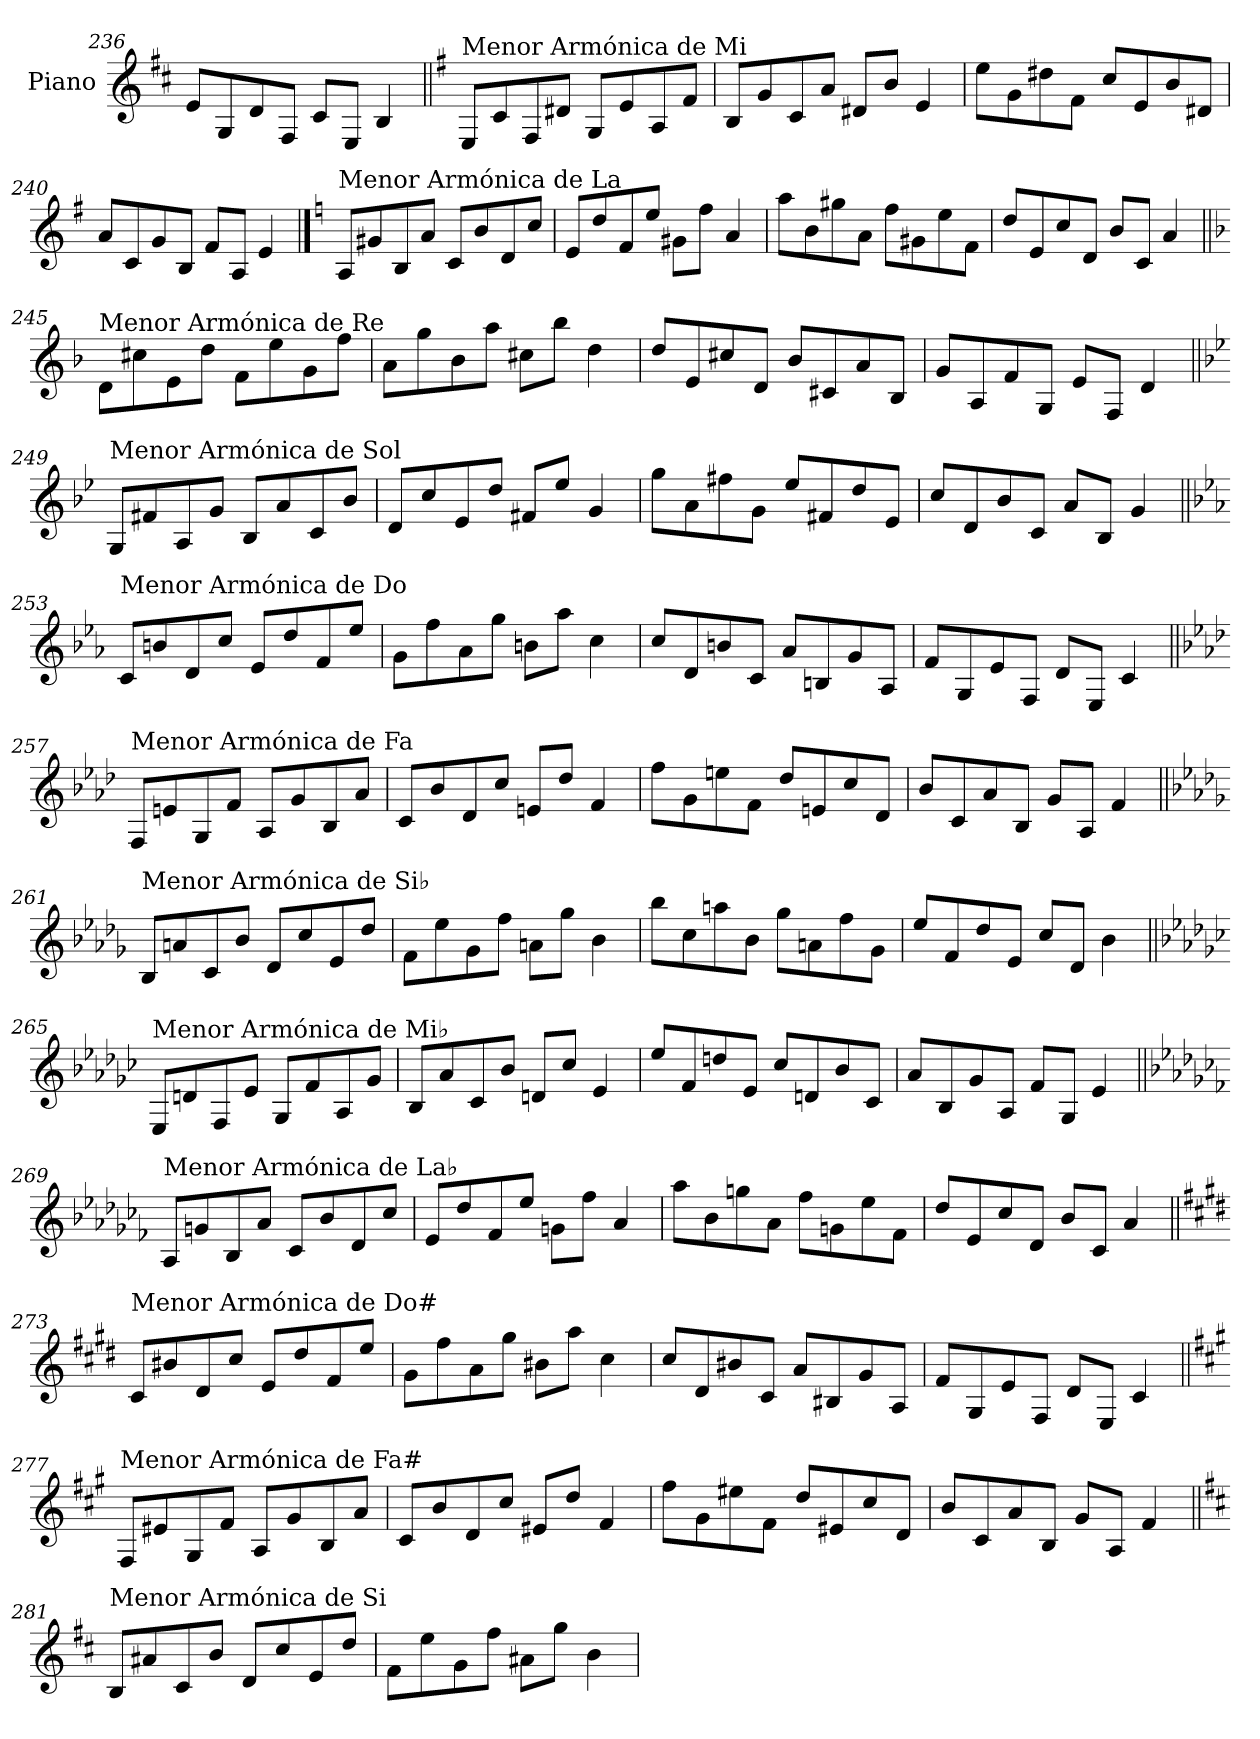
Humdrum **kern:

**kern
*part1
*staff1
*I"Piano
*I'Pno.
*clefG2
*k[f#c#]
=236
8e/L
8G/
8d/
8F#/J
8c#/L
8E/J
4B/
!!LO:LB:g=z
=237||
*k[f#]
!LO:TX:a:t=Menor Armónica de Mi
8E/L
8c/
8F#/
8d#X/J
8G/L
8e/
8A/
8f#/J
=238
8B/L
8g/
8c/
8a/J
8d#X/L
8b/J
4e/
=239
8ee\L
8g\
8dd#X\
8f#\J
8cc/L
8e/
8b/
8d#X/J
=240
8a/L
8c/
8g/
8B/J
8f#/L
8A/J
4e/
!!LO:PB:g=z
==241
*k[]
!LO:TX:a:t=Menor Armónica de La
8A/L
8g#X/
8B/
8a/J
8c/L
8b/
8d/
8cc/J
=242
8e/L
8dd/
8f/
8ee/J
8g#X\L
8ff\J
4a/
=243
8aa\L
8b\
8gg#X\
8a\J
8ff\L
8g#X\
8ee\
8f\J
=244
8dd/L
8e/
8cc/
8d/J
8b/L
8c/J
4a/
!!LO:LB:g=z
=245||
*k[b-]
!LO:TX:a:t=Menor Armónica de Re
8d\L
8cc#X\
8e\
8dd\J
8f\L
8ee\
8g\
8ff\J
=246
8a\L
8gg\
8b-\
8aa\J
8cc#X\L
8bb-\J
4dd\
=247
8dd/L
8e/
8cc#X/
8d/J
8b-/L
8c#X/
8a/
8B-/J
=248
8g/L
8A/
8f/
8G/J
8e/L
8F/J
4d/
!!LO:LB:g=z
=249||
*k[b-e-]
!LO:TX:a:t=Menor Armónica de Sol
8G/L
8f#X/
8A/
8g/J
8B-/L
8a/
8c/
8b-/J
=250
8d/L
8cc/
8e-/
8dd/J
8f#X/L
8ee-/J
4g/
=251
8gg\L
8a\
8ff#X\
8g\J
8ee-/L
8f#X/
8dd/
8e-/J
=252
8cc/L
8d/
8b-/
8c/J
8a/L
8B-/J
4g/
!!LO:LB:g=z
=253||
*k[b-e-a-]
!LO:TX:a:t=Menor Armónica de Do
8c/L
8bn/
8d/
8cc/J
8e-/L
8dd/
8f/
8ee-/J
=254
8g\L
8ff\
8a-\
8gg\J
8bn\L
8aa-\J
4cc\
=255
8cc/L
8d/
8bn/
8c/J
8a-/L
8Bn/
8g/
8A-/J
=256
8f/L
8G/
8e-/
8F/J
8d/L
8E-/J
4c/
!!LO:LB:g=z
=257||
*k[b-e-a-d-]
!LO:TX:a:t=Menor Armónica de Fa
8F/L
8en/
8G/
8f/J
8A-/L
8g/
8B-/
8a-/J
=258
8c/L
8b-/
8d-/
8cc/J
8en/L
8dd-/J
4f/
=259
8ff\L
8g\
8een\
8f\J
8dd-/L
8en/
8cc/
8d-/J
=260
8b-/L
8c/
8a-/
8B-/J
8g/L
8A-/J
4f/
!!LO:LB:g=z
=261||
*k[b-e-a-d-g-]
!LO:TX:a:t=Menor Armónica de Si♭
8B-/L
8an/
8c/
8b-/J
8d-/L
8cc/
8e-/
8dd-/J
=262
8f\L
8ee-\
8g-\
8ff\J
8an\L
8gg-\J
4b-\
=263
8bb-\L
8cc\
8aan\
8b-\J
8gg-\L
8an\
8ff\
8g-\J
=264
8ee-/L
8f/
8dd-/
8e-/J
8cc/L
8d-/J
4b-\
!!LO:PB:g=z
=265||
*k[b-e-a-d-g-c-]
!LO:TX:a:t=Menor Armónica de Mi♭
8E-/L
8dn/
8F/
8e-/J
8G-/L
8f/
8A-/
8g-/J
=266
8B-/L
8a-/
8c-/
8b-/J
8dn/L
8cc-/J
4e-/
=267
8ee-/L
8f/
8ddn/
8e-/J
8cc-/L
8dn/
8b-/
8c-/J
=268
8a-/L
8B-/
8g-/
8A-/J
8f/L
8G-/J
4e-/
!!LO:LB:g=z
=269||
*k[b-e-a-d-g-c-f-]
!LO:TX:a:t=Menor Armónica de La♭
8A-/L
8gn/
8B-/
8a-/J
8c-/L
8b-/
8d-/
8cc-/J
=270
8e-/L
8dd-/
8f-/
8ee-/J
8gn\L
8ff-\J
4a-/
=271
8aa-\L
8b-\
8ggn\
8a-\J
8ff-\L
8gn\
8ee-\
8f-\J
=272
8dd-/L
8e-/
8cc-/
8d-/J
8b-/L
8c-/J
4a-/
!!LO:LB:g=z
=273||
*k[f#c#g#d#]
!LO:TX:a:t=Menor Armónica de Do#
8c#/L
8b#X/
8d#/
8cc#/J
8e/L
8dd#/
8f#/
8ee/J
=274
8g#\L
8ff#\
8a\
8gg#\J
8b#X\L
8aa\J
4cc#\
=275
8cc#/L
8d#/
8b#X/
8c#/J
8a/L
8B#X/
8g#/
8A/J
=276
8f#/L
8G#/
8e/
8F#/J
8d#/L
8E/J
4c#/
!!LO:LB:g=z
=277||
*k[f#c#g#]
!LO:TX:a:t=Menor Armónica de Fa#
8F#/L
8e#X/
8G#/
8f#/J
8A/L
8g#/
8B/
8a/J
=278
8c#/L
8b/
8d/
8cc#/J
8e#X/L
8dd/J
4f#/
=279
8ff#\L
8g#\
8ee#X\
8f#\J
8dd/L
8e#X/
8cc#/
8d/J
=280
8b/L
8c#/
8a/
8B/J
8g#/L
8A/J
4f#/
!!LO:LB:g=z
=281||
*k[f#c#]
!LO:TX:a:t=Menor Armónica de Si
8B/L
8a#X/
8c#/
8b/J
8d/L
8cc#/
8e/
8dd/J
=282
8f#\L
8ee\
8g\
8ff#\J
8a#X\L
8gg\J
4b\
=
*-
